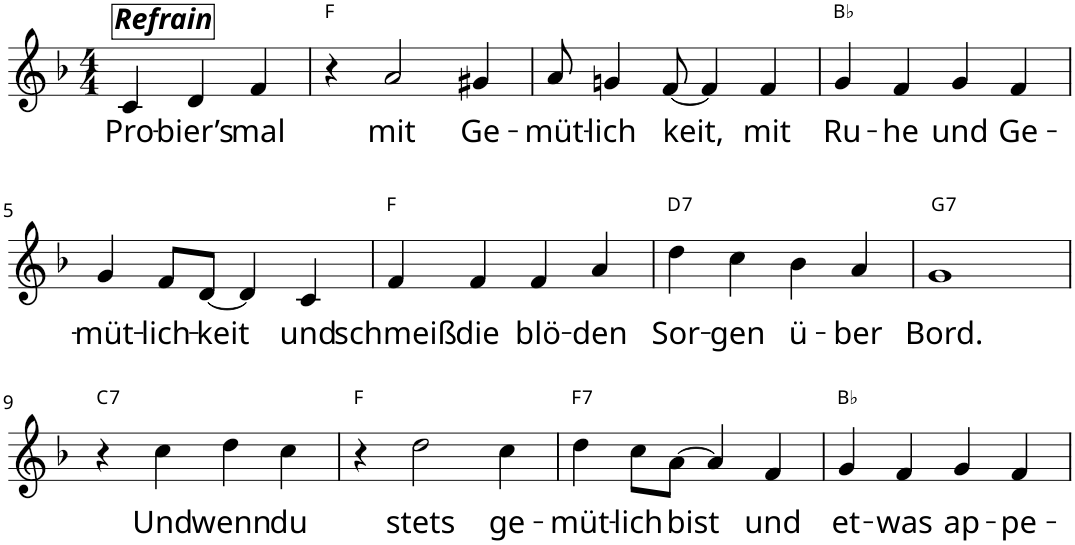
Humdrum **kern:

**kern	**text	**harte
*part1	*part1	*part1
*staff1	*staff1	*
*I"Treble	*	*
*I'Tr.	*	*
*clefG2	*	*
*k[b-]	*	*
*F:	*	*
*M4/4	*	*
=1	=1	=1
!	!LO:LY:b	!
4c/	Pro-	.
!LO:TX:a:Bi:t=Refrain	!	!
!	!LO:LY:b	!
4d/	-bier’s	.
!	!LO:LY:b	!
4f/	mal	.
=2	=2	=2
4r	.	F:maj
!	!LO:LY:b	!
2a/	mit	.
!	!LO:LY:b	!
4g#X/	Ge-	.
=3	=3	=3
!	!LO:LY:b	!
8a/	-müt-	.
!	!LO:LY:b	!
4gn/	-lich	.
!	!LO:LY:b	!
[8f/	keit,	.
4f/]	.	.
!	!LO:LY:b	!
4f/	mit	.
=4	=4	=4
!	!LO:LY:b	!
4g/	Ru-	Bb:maj
!	!LO:LY:b	!
4f/	-he	.
!	!LO:LY:b	!
4g/	und	.
!	!LO:LY:b	!
4f/	Ge-	.
!!LO:LB:g=z
=5	=5	=5
!	!LO:LY:b	!
4g/	-müt-	.
!	!LO:LY:b	!
8f/L	-lich-	.
!	!LO:LY:b	!
[8d/J	-keit	.
4d/]	.	.
!	!LO:LY:b	!
4c/	und	.
=6	=6	=6
!	!LO:LY:b	!
4f/	schmeiß	F:maj
!	!LO:LY:b	!
4f/	die	.
!	!LO:LY:b	!
4f/	blö-	.
!	!LO:LY:b	!
4a/	-den	.
=7	=7	=7
!	!LO:LY:b	!LO:H:kt=7
4dd\	Sor-	D:7
!	!LO:LY:b	!
4cc\	-gen	.
!	!LO:LY:b	!
4b-\	ü-	.
!	!LO:LY:b	!
4a/	-ber	.
=8	=8	=8
!	!LO:LY:b	!LO:H:kt=7
1g	Bord.	G:7
!!LO:LB:g=z
=9	=9	=9
!	!	!LO:H:kt=7
4r	.	C:7
!	!LO:LY:b	!
4cc\	Und	.
!	!LO:LY:b	!
4dd\	wenn	.
!	!LO:LY:b	!
4cc\	du	.
=10	=10	=10
4r	.	F:maj
!	!LO:LY:b	!
2dd\	stets	.
!	!LO:LY:b	!
4cc\	ge-	.
=11	=11	=11
!	!LO:LY:b	!LO:H:kt=7
4dd\	-müt-	F:7
!	!LO:LY:b	!
8cc\L	-lich	.
!	!LO:LY:b	!
[8a\J	bist	.
4a/]	.	.
!	!LO:LY:b	!
4f/	und	.
=12	=12	=12
!	!LO:LY:b	!
4g/	et-	Bb:maj
!	!LO:LY:b	!
4f/	-was	.
!	!LO:LY:b	!
4g/	ap-	.
!	!LO:LY:b	!
4f/	-pe-	.
=	=	=
*-	*-	*-
